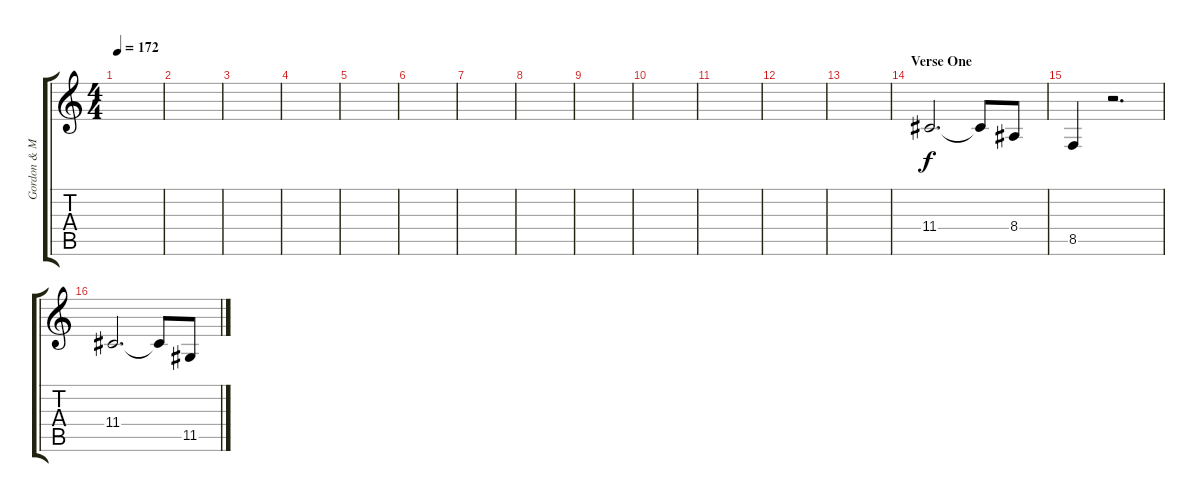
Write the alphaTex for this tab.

\track ("Gordon & Matt Vocals" "Gordon & M") {instrument baritonesax}
\staff {score tabs}
\tuning (E4 B3 G3 D3 A2 E2) {hide}
\ts (4 4)
\tempo 172
\clef g2
\ks c
|
|
|
|
|
|
|
|
|
|
|
|
|
\section ("" "Verse One")
11.4.2{d volume 10 balance 7} 11.4{t}.8 8.4.8 |
8.5.4 r.2{d} |
11.4.2{d} 11.4{t}.8 11.5.8
